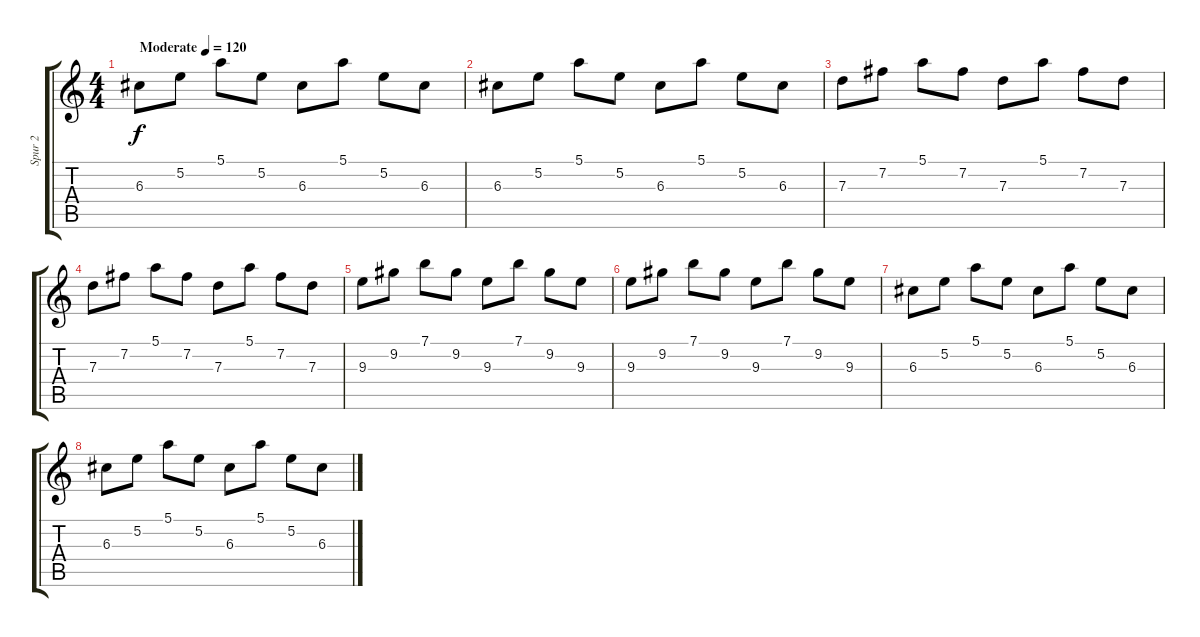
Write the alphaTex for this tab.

\track ("Spur 2" "Spur 2") {instrument acousticguitarsteel}
\staff {score tabs}
\tuning (E4 B3 G3 D3 A2 E2) {hide}
\ts (4 4)
\tempo (120 "Moderate")
\clef g2
\ks c
6.3.8{dy f instrument acousticguitarsteel} 5.2.8 5.1.8 5.2.8 6.3.8 5.1.8 5.2.8 6.3.8 |
6.3.8 5.2.8 5.1.8 5.2.8 6.3.8 5.1.8 5.2.8 6.3.8 |
7.3.8 7.2.8 5.1.8 7.2.8 7.3.8 5.1.8 7.2.8 7.3.8 |
7.3.8 7.2.8 5.1.8 7.2.8 7.3.8 5.1.8 7.2.8 7.3.8 |
9.3.8 9.2.8 7.1.8 9.2.8 9.3.8 7.1.8 9.2.8 9.3.8 |
9.3.8 9.2.8 7.1.8 9.2.8 9.3.8 7.1.8 9.2.8 9.3.8 |
6.3.8 5.2.8 5.1.8 5.2.8 6.3.8 5.1.8 5.2.8 6.3.8 |
6.3.8 5.2.8 5.1.8 5.2.8 6.3.8 5.1.8 5.2.8 6.3.8
